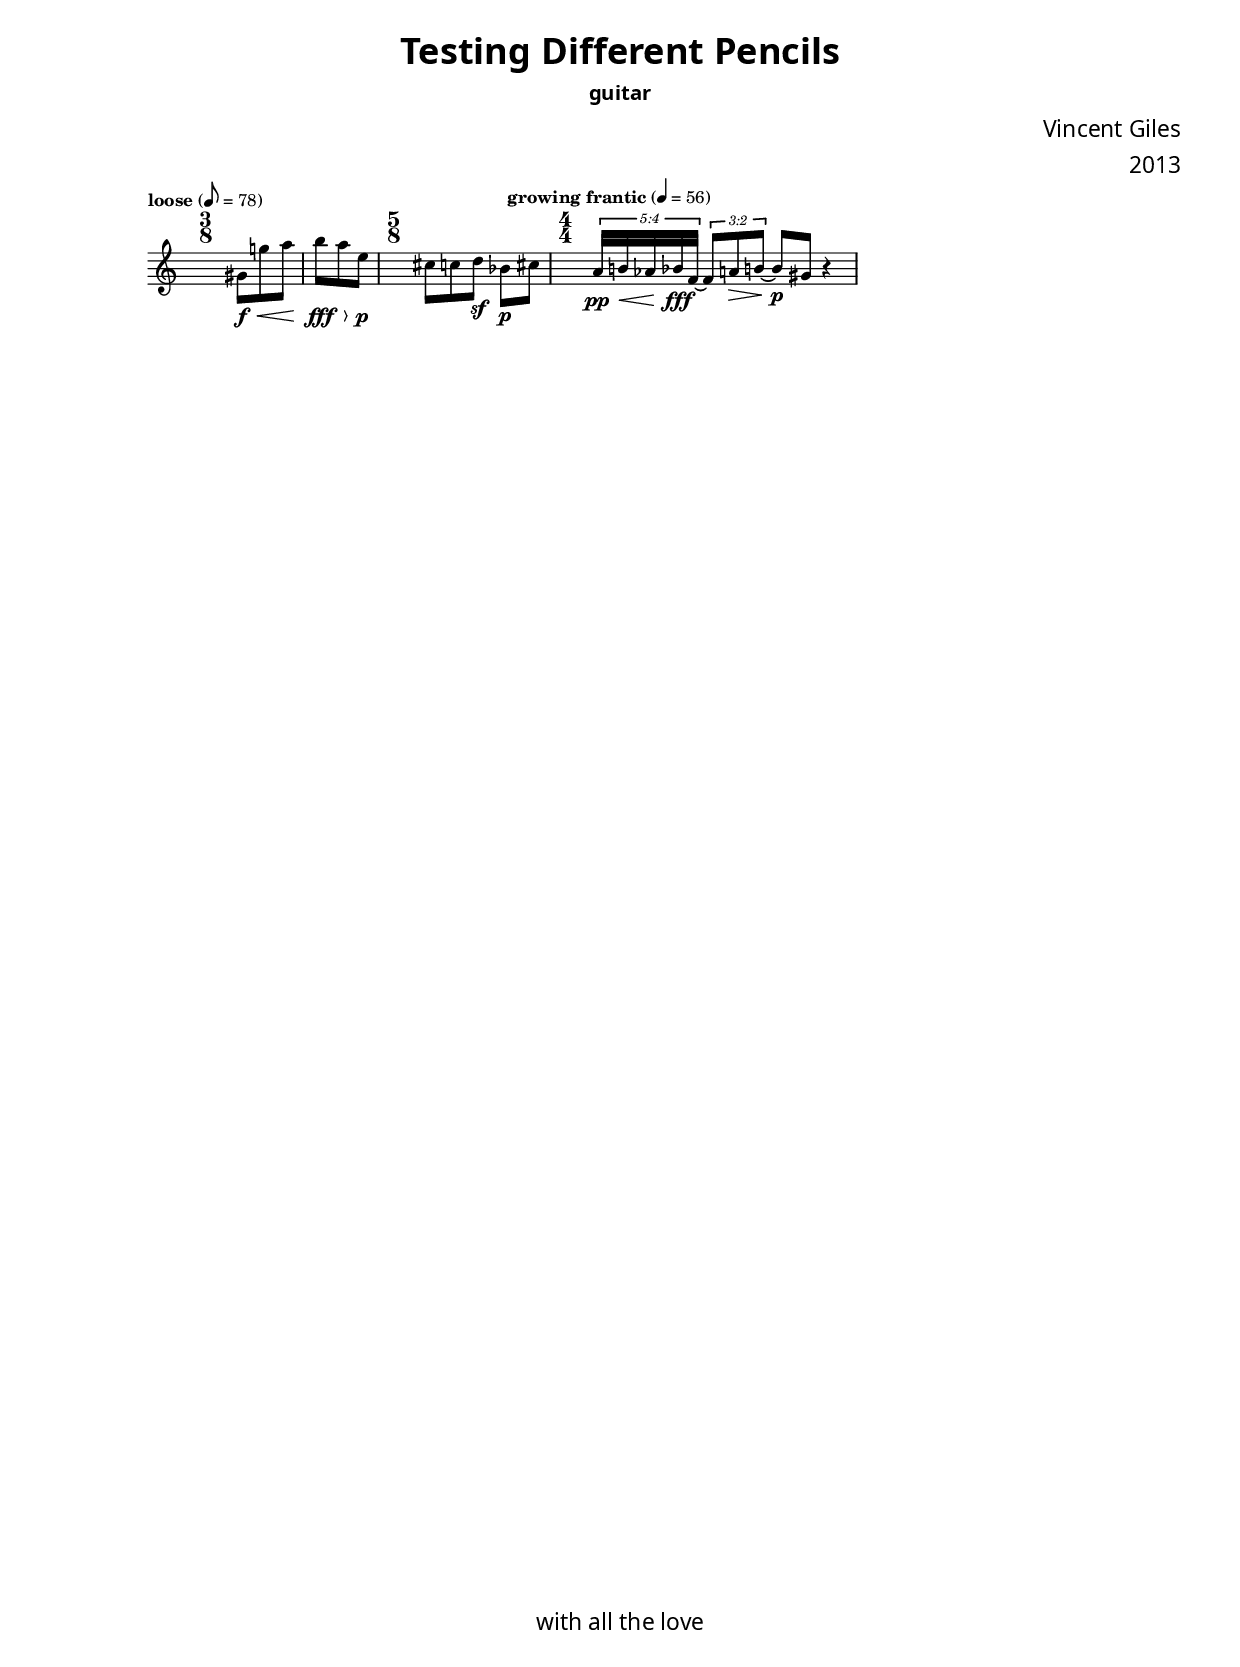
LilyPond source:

%%
% A prototype Lilypond file 
% by Vincent Giles
%%
% Lilypond engraver template v 0.1
%%

\version "2.20.0"

% Beginnings of a stylesheet
% V 0.2

% defining custom functions
% this one inserts a boxed text ie an instruction
textinst =
#(define-music-function
     (parser location string)
     (string?)
   #{ <>^\markup \box \override #'(box-padding . 0.8) 
        \override #'(font-size . 0.5) #string #})

%general layout things

% #(set-global-staff-size 18)
% % Define default title and composer
%% Come back to working this out. 
% \header {
%     dedication = "Dedication"
%     % subtitle = "Subtitle or instrumentation"
%     subsubtitle = "instrumentation"
%     title = "Title"
%     composer = "Composer"
%     arranger = "Year"
%     tagline = #f
% }

\layout{
    #(layout-set-staff-size 15) % set overall staff size with scaling
    \context {
        \Score
        \override MetronomeMark.extra-offset = #'(-5 . 0)
        \override MetronomeMark.padding = #'3
    }
    \context {
        \Staff
        \override TimeSignature.style = #'numbered
        \override TimeSignature.Y-offset = 4
        \override TupletNumber.text = #tuplet-number::calc-fraction-text
        \override TupletBracket.bracket-visibility = ##t
	      \override Beam.beam-thickness = #1
        \override Beam.damping = #100
        % \override Beam.gap = #0.5
        % \override Beam.ideal-slope-factor = #0
        \override Stem.details.beamed-lengths = #'(5)
        \override Beam.length-fraction = #1.5
        %\override Stem.details.secondary-beam-demerit = #'(20)

        \accidentalStyle Score.modern
    }
    \context {
        \Voice
        \override Glissando.thickness = #3
        \override Glissando.gap = #0.1
    }
  %   % Create time signature context
  %   % Source: http://lsr.di.unimi.it/LSR/Snippet?id=272
  %   % My source from: http://lilypondblog.org/wp-content/uploads/2014/05/complex-example-spiced-clean.ly
  %   % (modified)
  %   \context {
  %     \type Engraver_group
  %     % Add elements that _can_ be printed
  %     \consists "Timing_translator"
  %     \consists "Time_signature_engraver"
  %     \consists "Axis_group_engraver"
  %     \name "TimeLine"
  %     \alias "Staff"
    
  %   % Align time signatures on barlines
  %     \override TimeSignature.X-offset =
  %     #ly:self-alignment-interface::x-aligned-on-self
  %     \override TimeSignature.self-alignment-X = #CENTER
  % }
  %   \context {
  %     \Score
  %     \accepts "TimeLine"
  %     \remove "Timing_translator"
  %     \remove "Default_bar_line_engraver"
  %     \override TupletNumber.text = #tuplet-number::calc-fraction-text
  % }
  %   \context {
  %     \Staff
  %     \consists "Timing_translator"
  %     \consists "Default_bar_line_engraver"
  %     \remove "Time_signature_engraver"
  % }
% }
}

\paper{
    #(define fonts
        (set-global-fonts
            #:roman "Avenir Light"
            #:sans "Gill Sans Light"
            #:typewriter "Spot Mono Regular"
    ))
    #(define top-margin (* 0.5 in))
    #(define bottom-margin (* 0.5 in))
    system-system-spacing.basic-distance = 12
    score-system-spacing =
        #'((basic-distance . 12)
           (minimum-distance . 6)
           (padding . 1)
           (stretchability . 12))
}

%% Guitar part for:
%%%% Testing Different Pencils
%%%% Vincent Giles
%%%% 2013
%%%% Typeset 2020

\version "2.20.0"

% theguitar
% This seems to also be where one inputs music, the data-entry point
guitar = \relative c'' {
	\tempo "loose" 8 = 78
    \clef treble
    \time 3/8
    %% input music
    %% Measure 1
    \f\<gis8 g' a
    |
    %% Measure 2
    \fff\>b a e \p
    |
    %% Measure 3
    \time 5/8
    %% INSERT RITARDANDO LINE and accent on Bb
    cis c d \sf bes \p cis 
    |
    %% Measure 4
    \tempo "growing frantic" 4 = 56
    \time 4/4
    \pp \< \tuplet 5/4 {a16[ b aes bes \fff f ~]}
    \tuplet 3/2 {f8[ a \> b~ ]}
    %% Insert trem lines
    b8 \p gis
    r4
    |
}


% Define default title and composer
\header {
    % dedication = "For Emily"
    % subtitle = "Subtitle or instrumentation"
    subsubtitle = "guitar"
    title = "Testing Different Pencils"
    composer = "Vincent Giles"
    arranger = "2013"
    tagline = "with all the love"
}

% Score block
%% Note to self: it appears I can do the note input in separate files and use includes
%% to then load them up into the score itself.
\score {
    \new Staff \guitar
}
